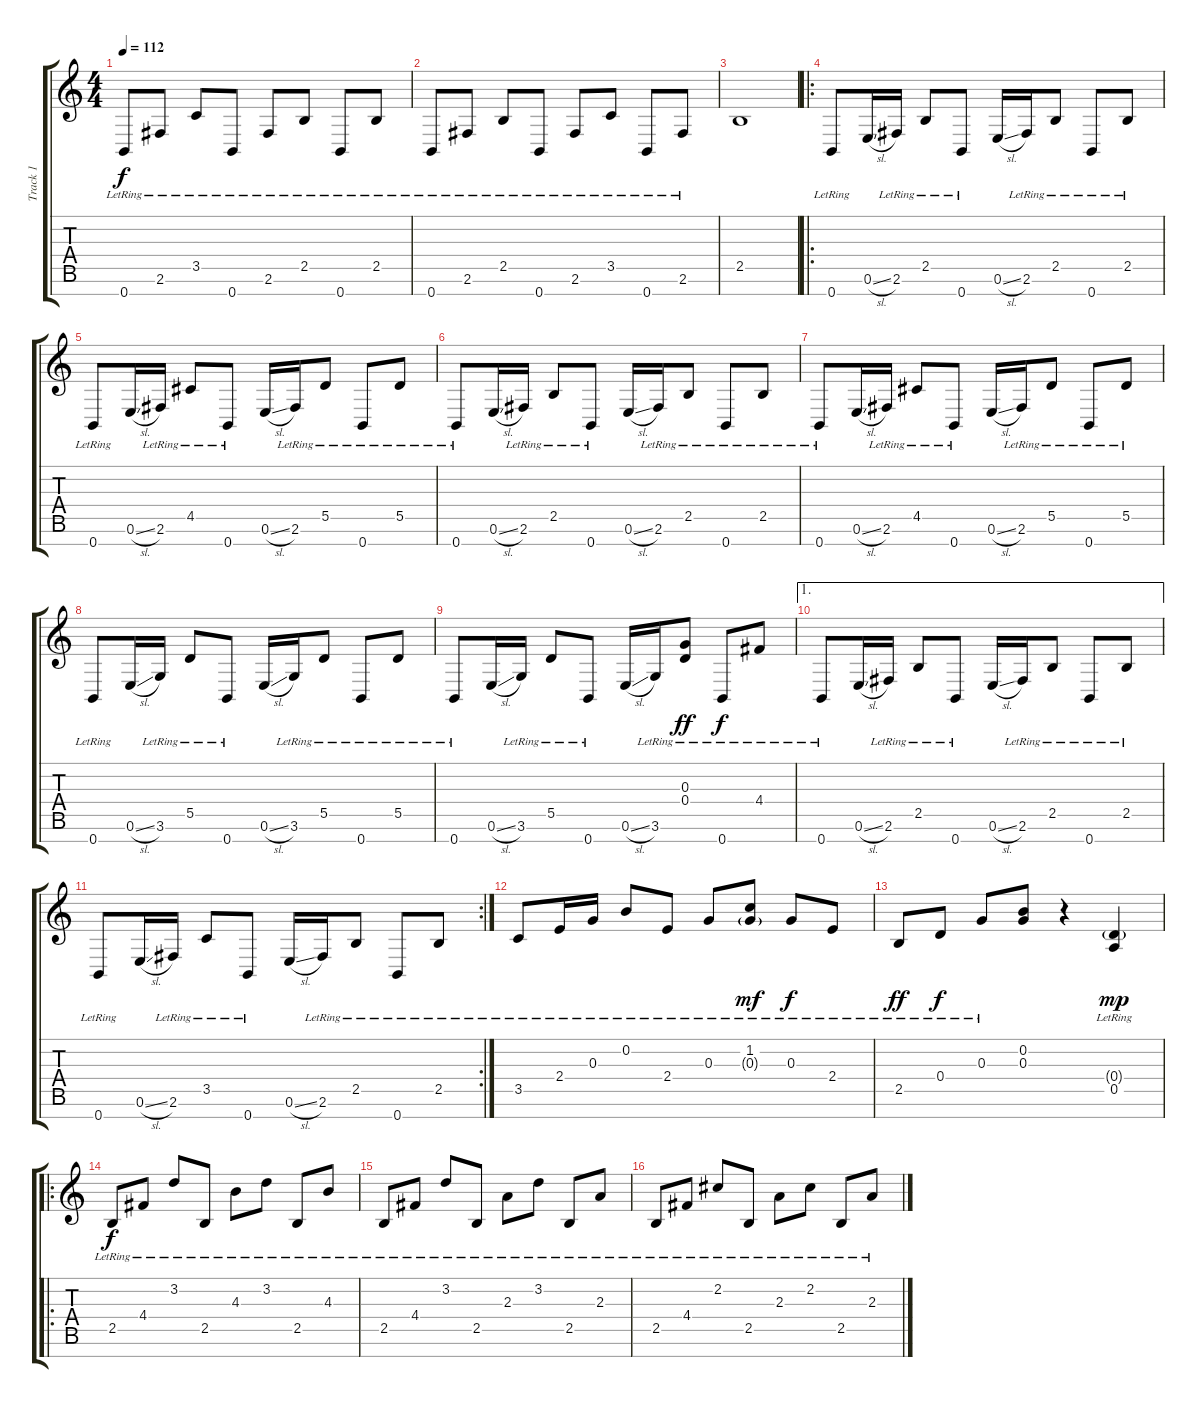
\track ("Track 1" "Track 1") {instrument acousticguitarsteel}
\staff {score tabs}
\tuning (E4 B3 G3 D3 A2 E2 B1) {hide}
\ts (4 4)
\tempo 112
\clef g2
\ks c
0.7{lr}.8{dy f} 2.6{lr}.8 3.5{lr}.8 0.7{lr}.8 2.6{lr}.8 2.5{lr}.8 0.7{lr}.8 2.5{lr}.8 |
0.7{lr}.8 2.6{lr}.8 2.5{lr}.8 0.7{lr}.8 2.6{lr}.8 3.5{lr}.8 0.7{lr}.8 2.6{lr}.8 |
2.5.1 |
\ro
0.7{lr}.8 0.6{sl}.16 2.6{lr}.16 2.5{lr}.8 0.7{lr}.8 0.6{sl}.16 2.6{lr}.16 2.5{lr}.8 0.7{lr}.8 2.5{lr}.8 |
0.7{lr}.8 0.6{sl}.16 2.6{lr}.16 4.5{lr}.8 0.7{lr}.8 0.6{sl}.16 2.6{lr}.16 5.5{lr}.8 0.7{lr}.8 5.5{lr}.8 |
0.7{lr}.8 0.6{sl}.16 2.6{lr}.16 2.5{lr}.8 0.7{lr}.8 0.6{sl}.16 2.6{lr}.16 2.5{lr}.8 0.7{lr}.8 2.5{lr}.8 |
0.7{lr}.8 0.6{sl}.16 2.6{lr}.16 4.5{lr}.8 0.7{lr}.8 0.6{sl}.16 2.6{lr}.16 5.5{lr}.8 0.7{lr}.8 5.5{lr}.8 |
0.7{lr}.8 0.6{sl}.16 3.6{lr}.16 5.5{lr}.8 0.7{lr}.8 0.6{sl}.16 3.6{lr}.16 5.5{lr}.8 0.7{lr}.8 5.5{lr}.8 |
0.7{lr}.8 0.6{sl}.16 3.6{lr}.16 5.5{lr}.8 0.7{lr}.8 0.6{sl}.16 3.6{lr}.16 (0.3{lr} 0.4{lr}).8{dy ff} 0.7{lr}.8{dy f} 4.4{lr}.8 |
\ae 1
0.7{lr}.8 0.6{sl}.16 2.6{lr}.16 2.5{lr}.8 0.7{lr}.8 0.6{sl}.16 2.6{lr}.16 2.5{lr}.8 0.7{lr}.8 2.5{lr}.8 |
\rc 2
0.7{lr}.8 0.6{sl}.16 2.6{lr}.16 3.5{lr}.8 0.7{lr}.8 0.6{sl}.16 2.6{lr}.16 2.5{lr}.8 0.7{lr}.8 2.5{lr}.8 |
3.5{lr}.8 2.4{lr}.16 0.3{lr}.16 0.2{lr}.8 2.4{lr}.8 0.3{lr}.8 (1.2{lr} 0.3{g}).8{dy mf} 0.3{lr}.8{dy f} 2.4{lr}.8 |
2.5{lr}.8{dy ff} 0.4{lr}.8{dy f} 0.3{lr}.8 (0.2 0.3).8 r.4 (0.4{g} 0.5{lr}).4{dy mp} |
\ro
2.5{lr}.8{dy f} 4.4{lr}.8 3.2{lr}.8 2.5{lr}.8 4.3{lr}.8 3.2{lr}.8 2.5{lr}.8 4.3{lr}.8 |
2.5{lr}.8 4.4{lr}.8 3.2{lr}.8 2.5{lr}.8 2.3{lr}.8 3.2{lr}.8 2.5{lr}.8 2.3{lr}.8 |
2.5{lr}.8 4.4{lr}.8 2.2{lr}.8 2.5{lr}.8 2.3{lr}.8 2.2{lr}.8 2.5{lr}.8 2.3{lr}.8
